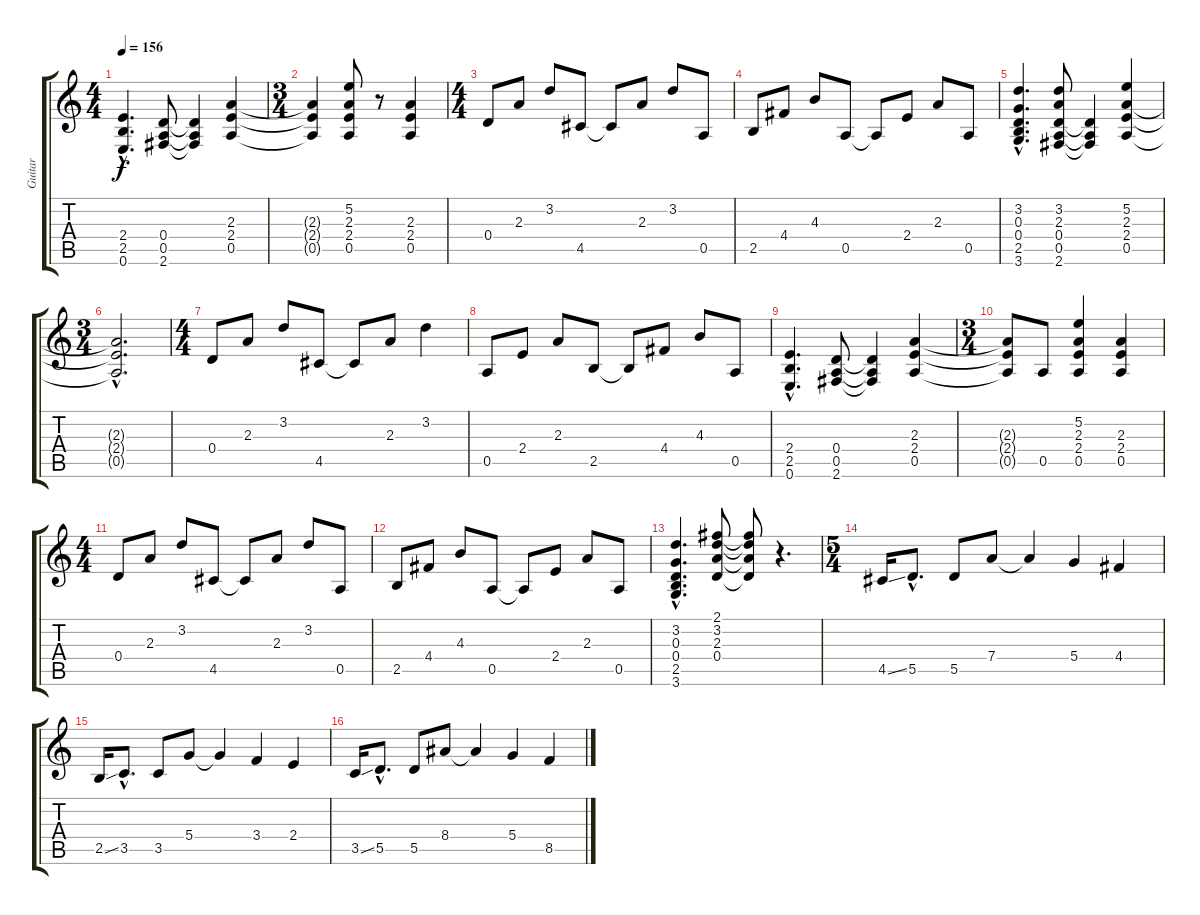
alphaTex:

\track ("Guitar" "Guitar") {instrument overdrivenguitar}
\staff {score tabs}
\tuning (E4 B3 G3 D3 A2 E2) {hide}
\ts (4 4)
\tempo 156
\clef g2
\ks c
(2.4{hac} 2.5{hac} 0.6{hac}).4{d dy f} (0.4 0.5 2.6).8 (0.4{t} 0.5{t} 2.6{t}).4 (2.3 2.4 0.5).4 |
\ts (3 4)
(2.3{t} 2.4{t} 0.5{t}).4 (5.2 2.3 2.4 0.5).8 r.8 (2.3 2.4 0.5).4 |
\ts (4 4)
0.4.8 2.3.8 3.2.8 4.5.8 4.5{t}.8 2.3.8 3.2.8 0.5.8 |
2.5.8 4.4.8 4.3.8 0.5.8 0.5{t}.8 2.4.8 2.3.8 0.5.8 |
(3.2{hac} 0.3{hac} 0.4{hac} 2.5{hac} 3.6{hac}).4{d} (3.2 2.3 0.4 0.5 2.6).8 (0.4{t} 0.5{t} 2.6{t}).4 (5.2 2.3 2.4 0.5).4 |
\ts (3 4)
(2.3{hac t} 2.4{hac t} 0.5{hac t}).2{d} |
\ts (4 4)
0.4.8 2.3.8 3.2.8 4.5.8 4.5{t}.8 2.3.8 3.2.4 |
0.5.8 2.4.8 2.3.8 2.5.8 2.5{t}.8 4.4.8 4.3.8 0.5.8 |
(2.4{hac} 2.5{hac} 0.6{hac}).4{d} (0.4 0.5 2.6).8 (0.4{t} 0.5{t} 2.6{t}).4 (2.3 2.4 0.5).4 |
\ts (3 4)
(2.3{t} 2.4{t} 0.5{t}).8 0.5.8 (5.2 2.3 2.4 0.5).4 (2.3 2.4 0.5).4 |
\ts (4 4)
0.4.8 2.3.8 3.2.8 4.5.8 4.5{t}.8 2.3.8 3.2.8 0.5.8 |
2.5.8 4.4.8 4.3.8 0.5.8 0.5{t}.8 2.4.8 2.3.8 0.5.8 |
(3.2{hac} 0.3{hac} 0.4{hac} 2.5{hac} 3.6{hac}).4{d} (2.1 3.2 2.3 0.4).8 (2.1{t} 3.2{t} 2.3{t} 0.4{t}).8 r.4{d} |
\ts (5 4)
4.5{ss}.16 5.5{hac}.8{d} 5.5.8 7.4.8 7.4{t}.4 5.4.4 4.4.4 |
2.5{ss}.16 3.5{hac}.8{d} 3.5.8 5.4.8 5.4{t}.4 3.4.4 2.4.4 |
3.5{ss}.16 5.5{hac}.8{d} 5.5.8 8.4.8 8.4{t}.4 5.4.4 8.5.4
